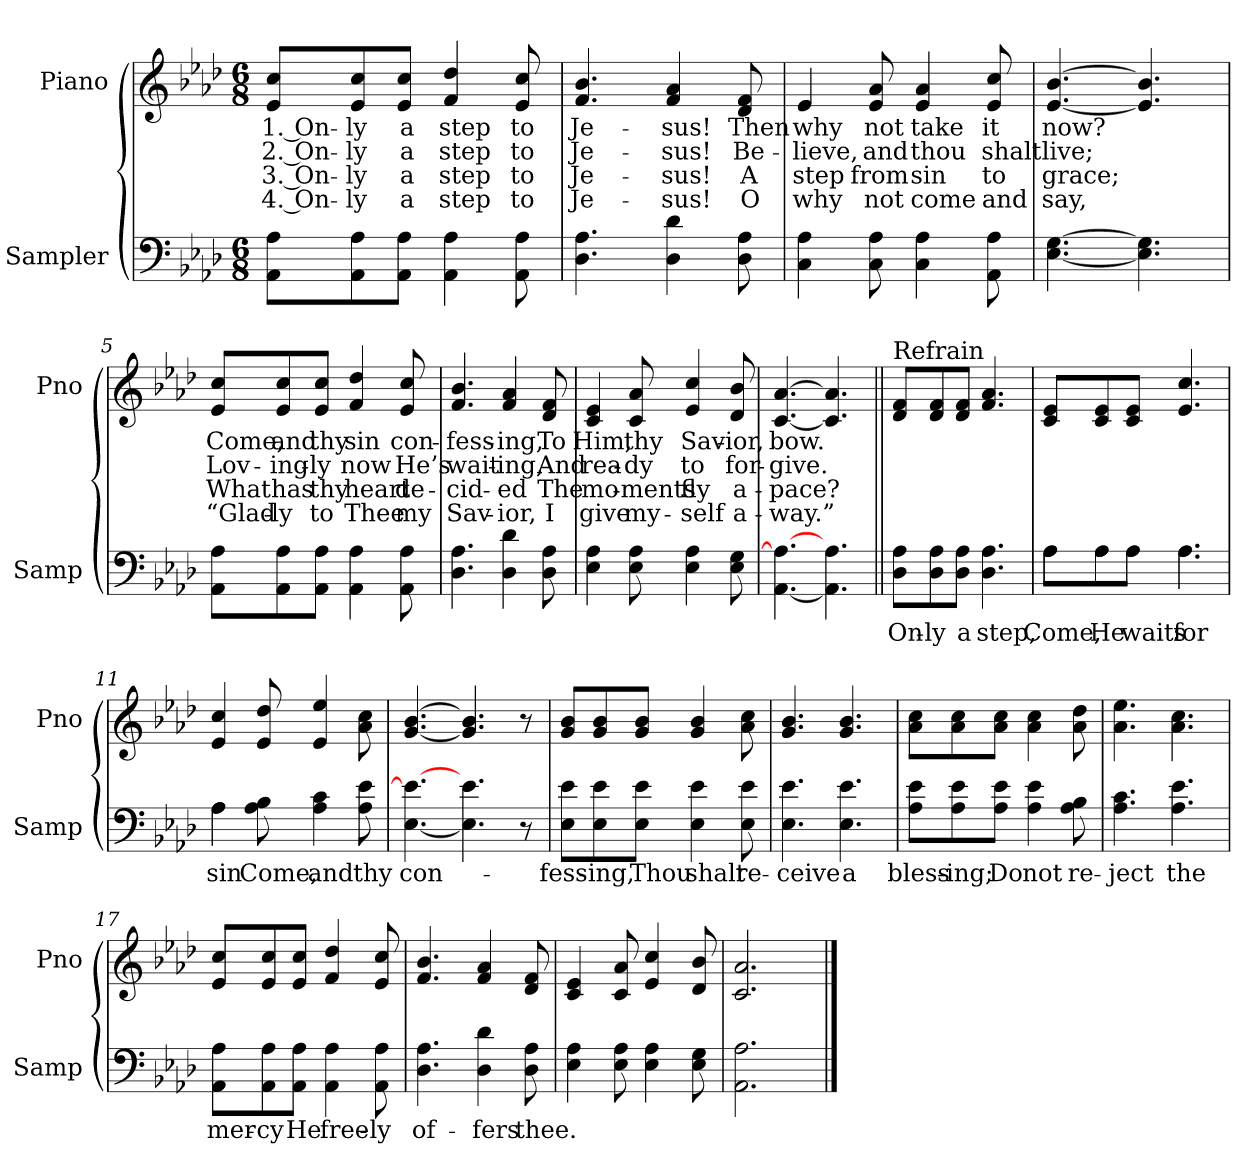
**kern	**text	**kern	**text	**text	**text	**text
*part2	*part2	*part1	*part1	*part1	*part1	*part1
*staff2	*staff2	*staff1	*staff1	*staff1	*staff1	*staff1
*I"Sampler	*	*I"Piano	*	*	*	*
*I'Samp	*	*I'Pno	*	*	*	*
*clefF4	*	*clefG2	*	*	*	*
*k[b-e-a-d-]	*	*k[b-e-a-d-]	*	*	*	*
*A-:	*	*A-:	*	*	*	*
*M6/8	*	*M6/8	*	*	*	*
=1	=1	=1	=1	=1	=1	=1
8AA-\ 8A-\L	.	8e-/ 8cc/L	1. On-	2. On-	3. On-	4. On-
8AA-\ 8A-\	.	8e-/ 8cc/	-ly	-ly	-ly	-ly
8AA-\ 8A-\J	.	8e-/ 8cc/J	a	a	a	a
4AA-\ 4A-\	.	4f/ 4dd-/	step	step	step	step
8AA-\ 8A-\	.	8e-/ 8cc/	to	to	to	to
=2	=2	=2	=2	=2	=2	=2
4.D-\ 4.A-\	.	4.f/ 4.b-/	Je-	Je-	Je-	Je-
4D-\ 4d-\	.	4f/ 4a-/	-sus!	-sus!	-sus!	-sus!
8D-\ 8A-\	.	8d-/ 8f/	Then	Be-	A	O
=3	=3	=3	=3	=3	=3	=3
4C\ 4A-\	.	4e-/	why	-lieve,	step	why
8C\ 8A-\	.	8e-/ 8a-/	not	and	from	not
4C\ 4A-\	.	4e-/ 4a-/	take	thou	sin	come
8AA-\ 8A-\	.	8e-/ 8cc/	it	shalt	to	and
=4	=4	=4	=4	=4	=4	=4
[4.E-\ [4.G\	.	[4.e-/ [4.b-/	now?	live;	grace;	say,
4.E-\] 4.G\]	.	4.e-/] 4.b-/]	.	.	.	.
=5	=5	=5	=5	=5	=5	=5
8AA-\ 8A-\L	.	8e-/ 8cc/L	Come,	Lov-	What	“Glad-
8AA-\ 8A-\	.	8e-/ 8cc/	and	-ing-	has	-ly
8AA-\ 8A-\J	.	8e-/ 8cc/J	thy	-ly	thy	to
4AA-\ 4A-\	.	4f/ 4dd-/	sin	now	heart	Thee
8AA-\ 8A-\	.	8e-/ 8cc/	con-	He’s	de-	my
=6	=6	=6	=6	=6	=6	=6
4.D-\ 4.A-\	.	4.f/ 4.b-/	-fess-	wait-	-cid-	Sav-
4D-\ 4d-\	.	4f/ 4a-/	-ing,	-ing,	-ed	-ior,
8D-\ 8A-\	.	8d-/ 8f/	To	And	The	I
=7	=7	=7	=7	=7	=7	=7
4E-\ 4A-\	.	4c/ 4e-/	Him,	rea-	mo-	give
8E-\ 8A-\	.	8c/ 8a-/	thy	-dy	-ments	my-
4E-\ 4A-\	.	4e-/ 4cc/	Sav-	to	fly	-self
8E-\ 8G\	.	8d-/ 8b-/	-ior,	for-	a-	a-
=8	=8	=8	=8	=8	=8	=8
[4.AA-\ 4.A-\_	.	[4.c/ [4.a-/	bow.	-give.	-pace?	-way.”
4.AA-\] 4.A-\	.	4.c/] 4.a-/]	.	.	.	.
=9||	=9||	=9||	=9||	=9||	=9||	=9||
!	!	!LO:TX:t=Refrain	!	!	!	!
8D-\ 8A-\L	On-	8d-/ 8f/L	.	.	.	.
8D-\ 8A-\	-ly	8d-/ 8f/	.	.	.	.
8D-\ 8A-\J	a	8d-/ 8f/J	.	.	.	.
4.D-\ 4.A-\	step,	4.f 4.a-	.	.	.	.
=10	=10	=10	=10	=10	=10	=10
*^	*	*	*	*	*	*
8A-\L	8A-\L	Come,	8c/ 8e-/L	.	.	.	.
8A-\	8A-\	He	8c/ 8e-/	.	.	.	.
8A-\J	8A-\J	waits	8c/ 8e-/J	.	.	.	.
4.A-\	4.A-	for	4.e- 4.cc	.	.	.	.
=11	=11	=11	=11	=11	=11	=11	=11
4A-\	4A-	sin	4e- 4cc	.	.	.	.
8A-\ 8B-\	2ryy	Come,	8e- 8dd-	.	.	.	.
4A- 4c	.	and	4e- 4ee-	.	.	.	.
8A- 8e-	.	thy	8a- 8cc	.	.	.	.
*v	*v	*	*	*	*	*	*
=12	=12	=12	=12	=12	=12	=12
[4.E- 4.e-_	con-	[4.g [4.b-	.	.	.	.
4.E-] 4.e-	.	4.g] 4.b-]	.	.	.	.
8r	.	8r	.	.	.	.
=13	=13	=13	=13	=13	=13	=13
8E-\ 8e-\L	-fess-	8g/ 8b-/L	.	.	.	.
8E-\ 8e-\	-ing,	8g/ 8b-/	.	.	.	.
8E-\ 8e-\J	Thou	8g/ 8b-/J	.	.	.	.
4E- 4e-	shalt	4g 4b-	.	.	.	.
8E- 8e-	re-	8a- 8cc	.	.	.	.
=14	=14	=14	=14	=14	=14	=14
4.E- 4.e-	-ceive	4.g 4.b-	.	.	.	.
4.E- 4.e-	a	4.g 4.b-	.	.	.	.
=15	=15	=15	=15	=15	=15	=15
8A-\ 8e-\L	bless-	8a-\ 8cc\L	.	.	.	.
8A-\ 8e-\	-ing;	8a-\ 8cc\	.	.	.	.
8A-\ 8e-\J	Do	8a-\ 8cc\J	.	.	.	.
4A- 4e-	not	4a- 4cc	.	.	.	.
8A-\ 8B-\	re-	8a- 8dd-	.	.	.	.
=16	=16	=16	=16	=16	=16	=16
4.A- 4.c	-ject	4.a- 4.ee-	.	.	.	.
4.A- 4.e-	the	4.a- 4.cc	.	.	.	.
=17	=17	=17	=17	=17	=17	=17
8AA-\ 8A-\L	mer-	8e-/ 8cc/L	.	.	.	.
8AA-\ 8A-\	-cy	8e-/ 8cc/	.	.	.	.
8AA-\ 8A-\J	He	8e-/ 8cc/J	.	.	.	.
4AA- 4A-	free-	4f 4dd-	.	.	.	.
8AA- 8A-	-ly	8e- 8cc	.	.	.	.
=18	=18	=18	=18	=18	=18	=18
4.D- 4.A-	of-	4.f 4.b-	.	.	.	.
4D- 4d-	-fers	4f 4a-	.	.	.	.
8D- 8A-	thee.	8d- 8f	.	.	.	.
=19	=19	=19	=19	=19	=19	=19
4E- 4A-	.	4c 4e-	.	.	.	.
8E- 8A-	.	8c 8a-	.	.	.	.
4E- 4A-	.	4e- 4cc	.	.	.	.
8E- 8G	.	8d- 8b-	.	.	.	.
=20	=20	=20	=20	=20	=20	=20
2.AA- 2.A-	.	2.c 2.a-	.	.	.	.
==	==	==	==	==	==	==
*-	*-	*-	*-	*-	*-	*-
